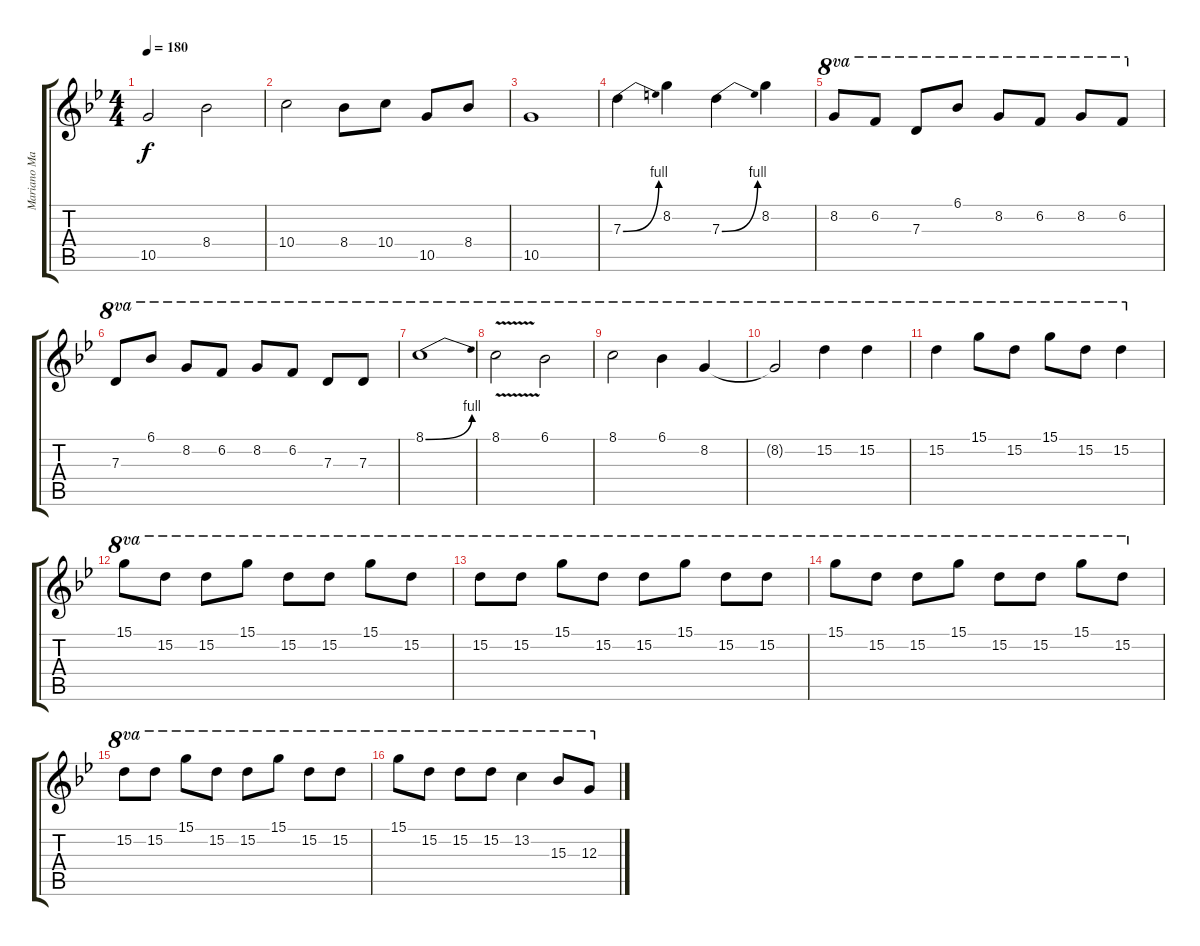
\track ("Mariano Martinez" "Mariano Ma") {instrument distortionguitar}
\staff {score tabs}
\tuning (E4 B3 G3 D3 A2 E2) {hide}
\ts (4 4)
\tempo 180
\clef g2
\ks bb
10.5.2{dy f} 8.4.2 |
10.4.2 8.4.8 10.4.8 10.5.8 8.4.8 |
10.5.1 |
7.3{be (bend 0 0 60 4)}.4 8.2.4 7.3{be (bend 0 0 60 4)}.4 8.2.4 |
8.2.8{ot 8va} 6.2.8{ot 8va} 7.3.8{ot 8va} 6.1.8{ot 8va} 8.2.8{ot 8va} 6.2.8{ot 8va} 8.2.8{ot 8va} 6.2.8{ot 8va} |
7.3.8{ot 8va} 6.1.8{ot 8va} 8.2.8{ot 8va} 6.2.8{ot 8va} 8.2.8{ot 8va} 6.2.8{ot 8va} 7.3.8{ot 8va} 7.3.8{ot 8va} |
8.1{be (bend 0 0 60 4)}.1{ot 8va} |
8.1{v}.2{ot 8va} 6.1.2{ot 8va} |
8.1.2{ot 8va} 6.1.4{ot 8va} 8.2.4{ot 8va} |
8.2{t}.2{ot 8va} 15.2.4{ot 8va} 15.2.4{ot 8va} |
15.2.4{ot 8va} 15.1.8{ot 8va} 15.2.8{ot 8va} 15.1.8{ot 8va} 15.2.8{ot 8va} 15.2.4{ot 8va} |
15.1.8{ot 8va} 15.2.8{ot 8va} 15.2.8{ot 8va} 15.1.8{ot 8va} 15.2.8{ot 8va} 15.2.8{ot 8va} 15.1.8{ot 8va} 15.2.8{ot 8va} |
15.2.8{ot 8va} 15.2.8{ot 8va} 15.1.8{ot 8va} 15.2.8{ot 8va} 15.2.8{ot 8va} 15.1.8{ot 8va} 15.2.8{ot 8va} 15.2.8{ot 8va} |
15.1.8{ot 8va} 15.2.8{ot 8va} 15.2.8{ot 8va} 15.1.8{ot 8va} 15.2.8{ot 8va} 15.2.8{ot 8va} 15.1.8{ot 8va} 15.2.8{ot 8va} |
15.2.8{ot 8va} 15.2.8{ot 8va} 15.1.8{ot 8va} 15.2.8{ot 8va} 15.2.8{ot 8va} 15.1.8{ot 8va} 15.2.8{ot 8va} 15.2.8{ot 8va} |
15.1.8{ot 8va} 15.2.8{ot 8va} 15.2.8{ot 8va} 15.2.8{ot 8va} 13.2.4{ot 8va} 15.3.8{ot 8va} 12.3.8{ot 8va}
